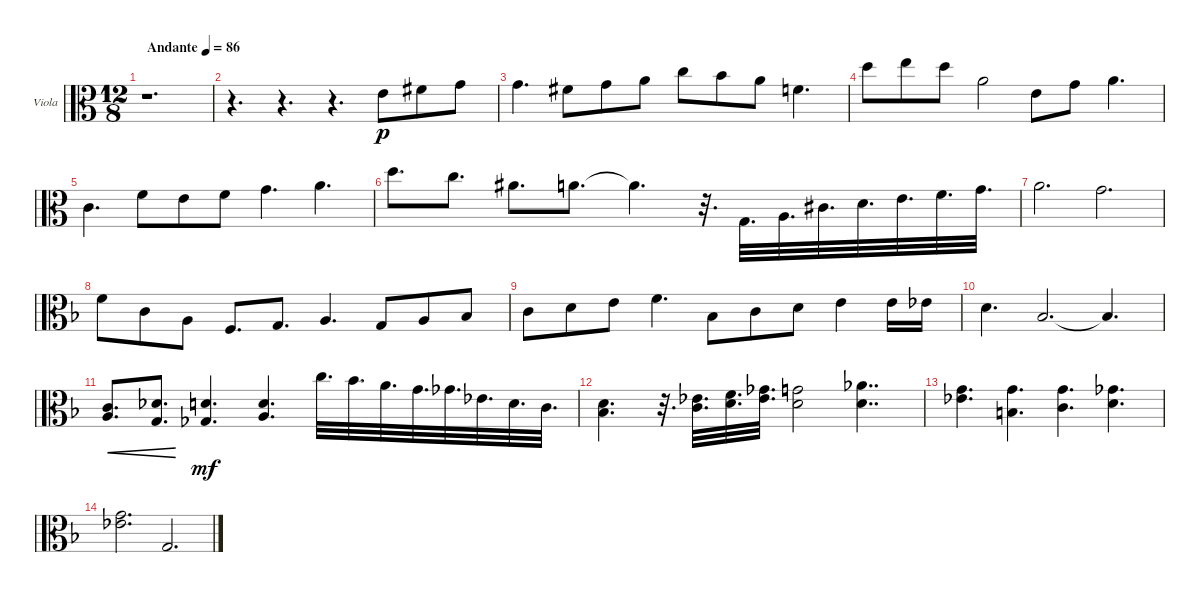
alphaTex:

\defaultSystemsLayout 4
\bracketExtendMode groupsimilarinstruments
\firstSystemTrackNameOrientation horizontal
\otherSystemsTrackNameOrientation horizontal
\track ("Viola" "Viola") {instrument viola}
\staff {score}
\tuning (A4 D4 G3 C3)
\ts (12 8)
\tempo (86 "Andante")
\clef c3
\ks aminor
r.1{d dy p instrument viola} |
r.4{d} r.4{d} r.4{d} 2.2.8 4.2.8 5.2.8 |
5.2.4{d} 4.2.8 5.2.8 0.1.8 3.1.8 2.1.8 0.1.8 3.2.4{d} |
5.1.8 7.1.8 5.1.8 0.1.2 2.2.8 5.2.8 0.1.4{d} |
5.3.4{d} 3.2.8 2.2.8 3.2.8 5.2.4{d} 0.1.4{d} |
\scale
0.440038 5.1.8{d} 3.1.8{d} 1.1.8{d} 0.1.8{d} 0.1{t}.4{d} r.32{d} 0.3.32{d} 2.3.32{d} 6.3.32{d} 0.2.32{d} 2.2.32{d} 3.2.32{d} 5.2.32{d} |
\scale
0.236817 0.1.2{d} 5.2.2{d} |
\ks f
3.2.8 5.3.8 2.3.8 5.4.8{d} 0.3.8{d} 2.3.4{d} 0.3.8 2.3.8 3.3.8 |
5.3.8 7.3.8 9.3.8 10.3.4{d} 10.4.8 12.4.8 14.4.8 16.4.4 16.4.16 15.4.16 |
7.3.4{d} 3.3.2{d} 3.3{t}.4{d} |
(5.3 9.4).8{d cre} (7.4 6.3).8{d cre} (7.3 6.4).4{d dy mf} (9.4 7.3).4{d} 10.2.32{d} 8.2.32{d} 7.2.32{d} 5.2.32{d} 4.2.32{d} 1.2.32{d} 0.2.32{d} 5.3.32{d} |
\scale
0.823471 (0.2 3.3).4{d} r.32{d} (5.3 1.2).32{d} (3.2 7.3).32{d} (4.2 8.3).32{d} (5.2 7.3).2 (7.3 6.2).4{dd} |
(8.3 5.2).4{d} (5.2 4.3).4{d} (5.3 5.2).4{d} (4.2 7.3).4{d} |
(5.2 8.3).2{d} 0.3.2{d}
